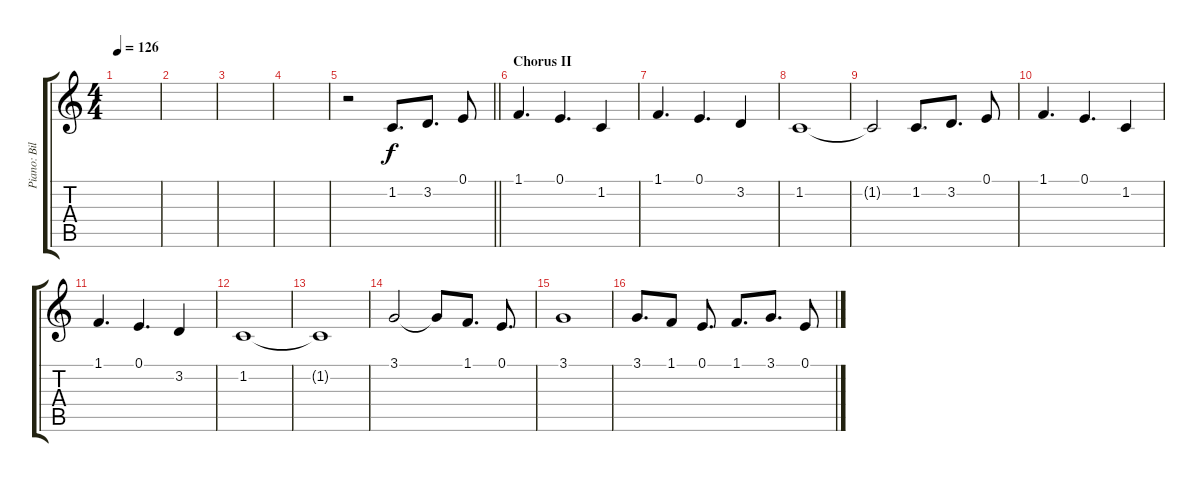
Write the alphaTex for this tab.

\track ("Piano: Billy" "Piano: Bil") {instrument acousticgrandpiano}
\staff {score tabs}
\tuning (E4 B3 G3 D3 A2 E2) {hide}
\ts (4 4)
\tempo 126
\clef g2
\ks c
|
|
|
|
\barLineRight lightlight
r.2 1.2.8{d} 3.2.8{d} 0.1.8 |
\section ("" "Chorus II")
1.1.4{d} 0.1.4{d} 1.2.4 |
1.1.4{d} 0.1.4{d} 3.2.4 |
1.2.1 |
1.2{t}.2 1.2.8{d} 3.2.8{d} 0.1.8 |
1.1.4{d} 0.1.4{d} 1.2.4 |
1.1.4{d} 0.1.4{d} 3.2.4 |
1.2.1 |
1.2{t}.1 |
3.1.2 3.1{t}.8 1.1.8{d} 0.1.8{d} |
3.1.1 |
3.1.8{d} 1.1.8 0.1.8{d} 1.1.8{d} 3.1.8{d} 0.1.8
